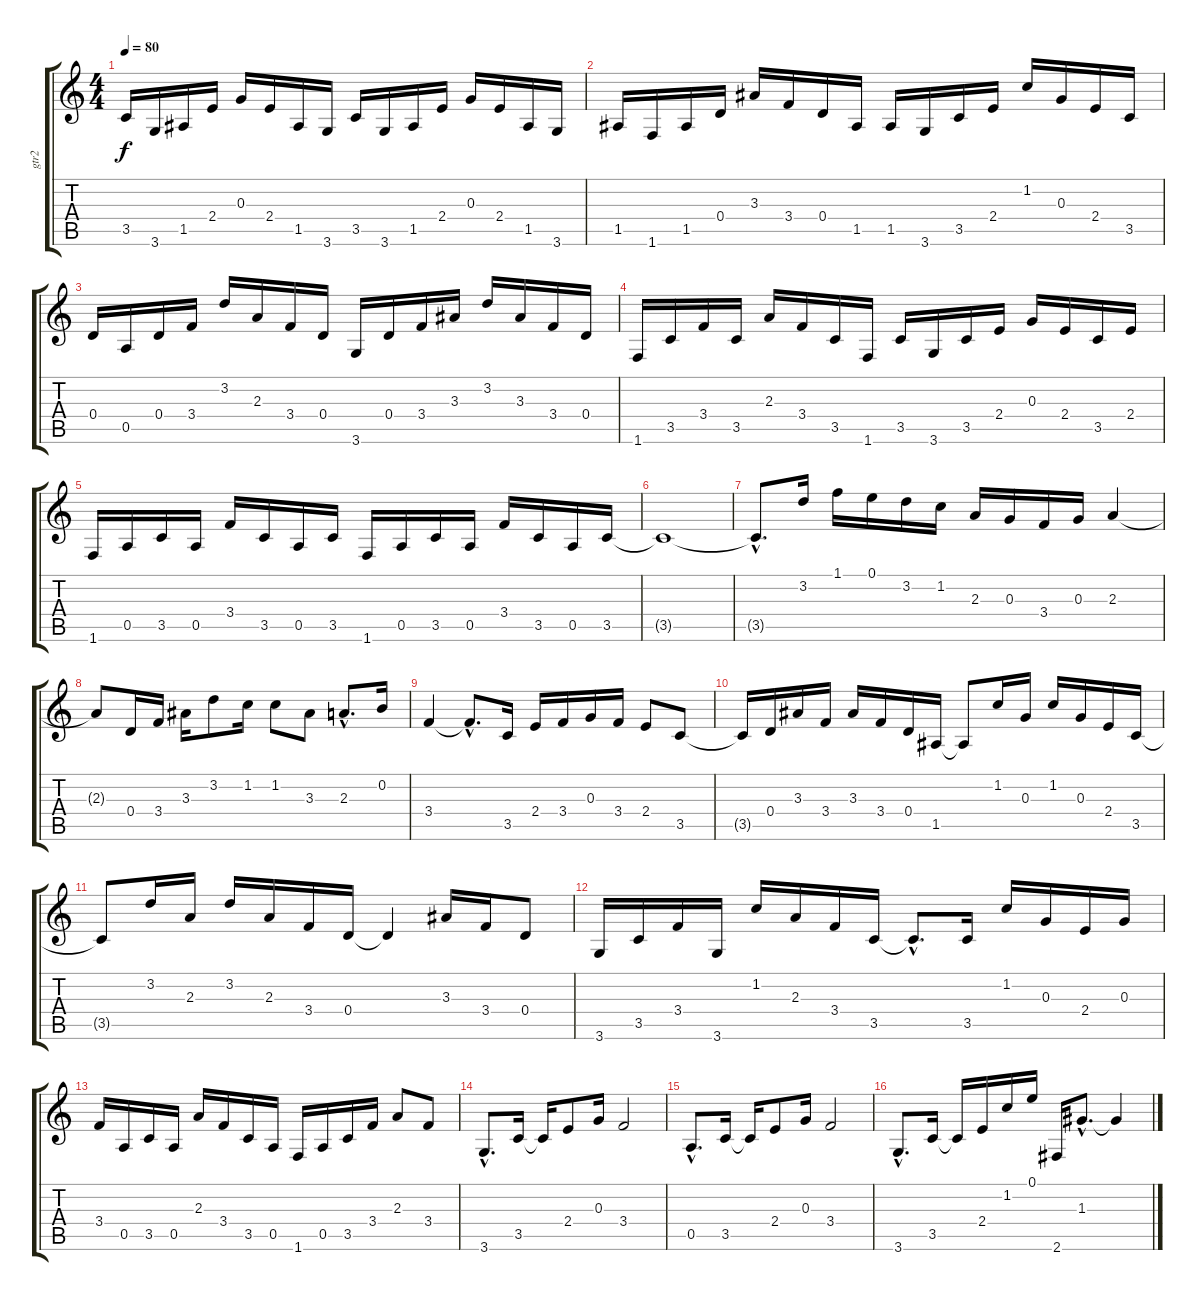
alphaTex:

\track ("gtr2" "gtr2") {instrument electricguitarjazz}
\staff {score tabs}
\tuning (E4 B3 G3 D3 A2 E2) {hide}
\ts (4 4)
\tempo 80
\clef g2
\ks c
3.5.16{dy f} 3.6.16 1.5.16 2.4.16 0.3.16 2.4.16 1.5.16 3.6.16 3.5.16 3.6.16 1.5.16 2.4.16 0.3.16 2.4.16 1.5.16 3.6.16 |
1.5.16 1.6.16 1.5.16 0.4.16 3.3.16 3.4.16 0.4.16 1.5.16 1.5.16 3.6.16 3.5.16 2.4.16 1.2.16 0.3.16 2.4.16 3.5.16 |
0.4.16 0.5.16 0.4.16 3.4.16 3.2.16 2.3.16 3.4.16 0.4.16 3.6.16 0.4.16 3.4.16 3.3.16 3.2.16 3.3.16 3.4.16 0.4.16 |
1.6.16 3.5.16 3.4.16 3.5.16 2.3.16 3.4.16 3.5.16 1.6.16 3.5.16 3.6.16 3.5.16 2.4.16 0.3.16 2.4.16 3.5.16 2.4.16 |
1.6.16 0.5.16 3.5.16 0.5.16 3.4.16 3.5.16 0.5.16 3.5.16 1.6.16 0.5.16 3.5.16 0.5.16 3.4.16 3.5.16 0.5.16 3.5.16 |
3.5{t}.1 |
3.5{hac t}.8{d} 3.2.16 1.1.16 0.1.16 3.2.16 1.2.16 2.3.16 0.3.16 3.4.16 0.3.16 2.3.4 |
2.3{t}.8 0.4.16 3.4.16 3.3.16 3.2.8 1.2.16 1.2.8 3.3.8 2.3{hac}.8{d} 0.2.16 |
3.4.4 3.4{hac t}.8{d} 3.5.16 2.4.16 3.4.16 0.3.16 3.4.16 2.4.8 3.5.8 |
3.5{t}.16 0.4.16 3.3.16 3.4.16 3.3.16 3.4.16 0.4.16 1.5.16 1.5{t}.8 1.2.16 0.3.16 1.2.16 0.3.16 2.4.16 3.5.16 |
3.5{t}.8 3.2.16 2.3.16 3.2.16 2.3.16 3.4.16 0.4.16 0.4{t}.4 3.3.16 3.4.16 0.4.8 |
3.6.16 3.5.16 3.4.16 3.6.16 1.2.16 2.3.16 3.4.16 3.5.16 3.5{hac t}.8{d} 3.5.16 1.2.16 0.3.16 2.4.16 0.3.16 |
3.4.16 0.5.16 3.5.16 0.5.16 2.3.16 3.4.16 3.5.16 0.5.16 1.6.16 0.5.16 3.5.16 3.4.16 2.3.8 3.4.8 |
3.6{hac}.8{d} 3.5.16 3.5{t}.16 2.4.8 0.3.16 3.4.2 |
0.5{hac}.8{d} 3.5.16 3.5{t}.16 2.4.8 0.3.16 3.4.2 |
3.6{hac}.8{d} 3.5.16 3.5{t}.16 2.4.16 1.2.16 0.1.16 2.6.16 1.3{hac}.8{d} 1.3{t}.4
